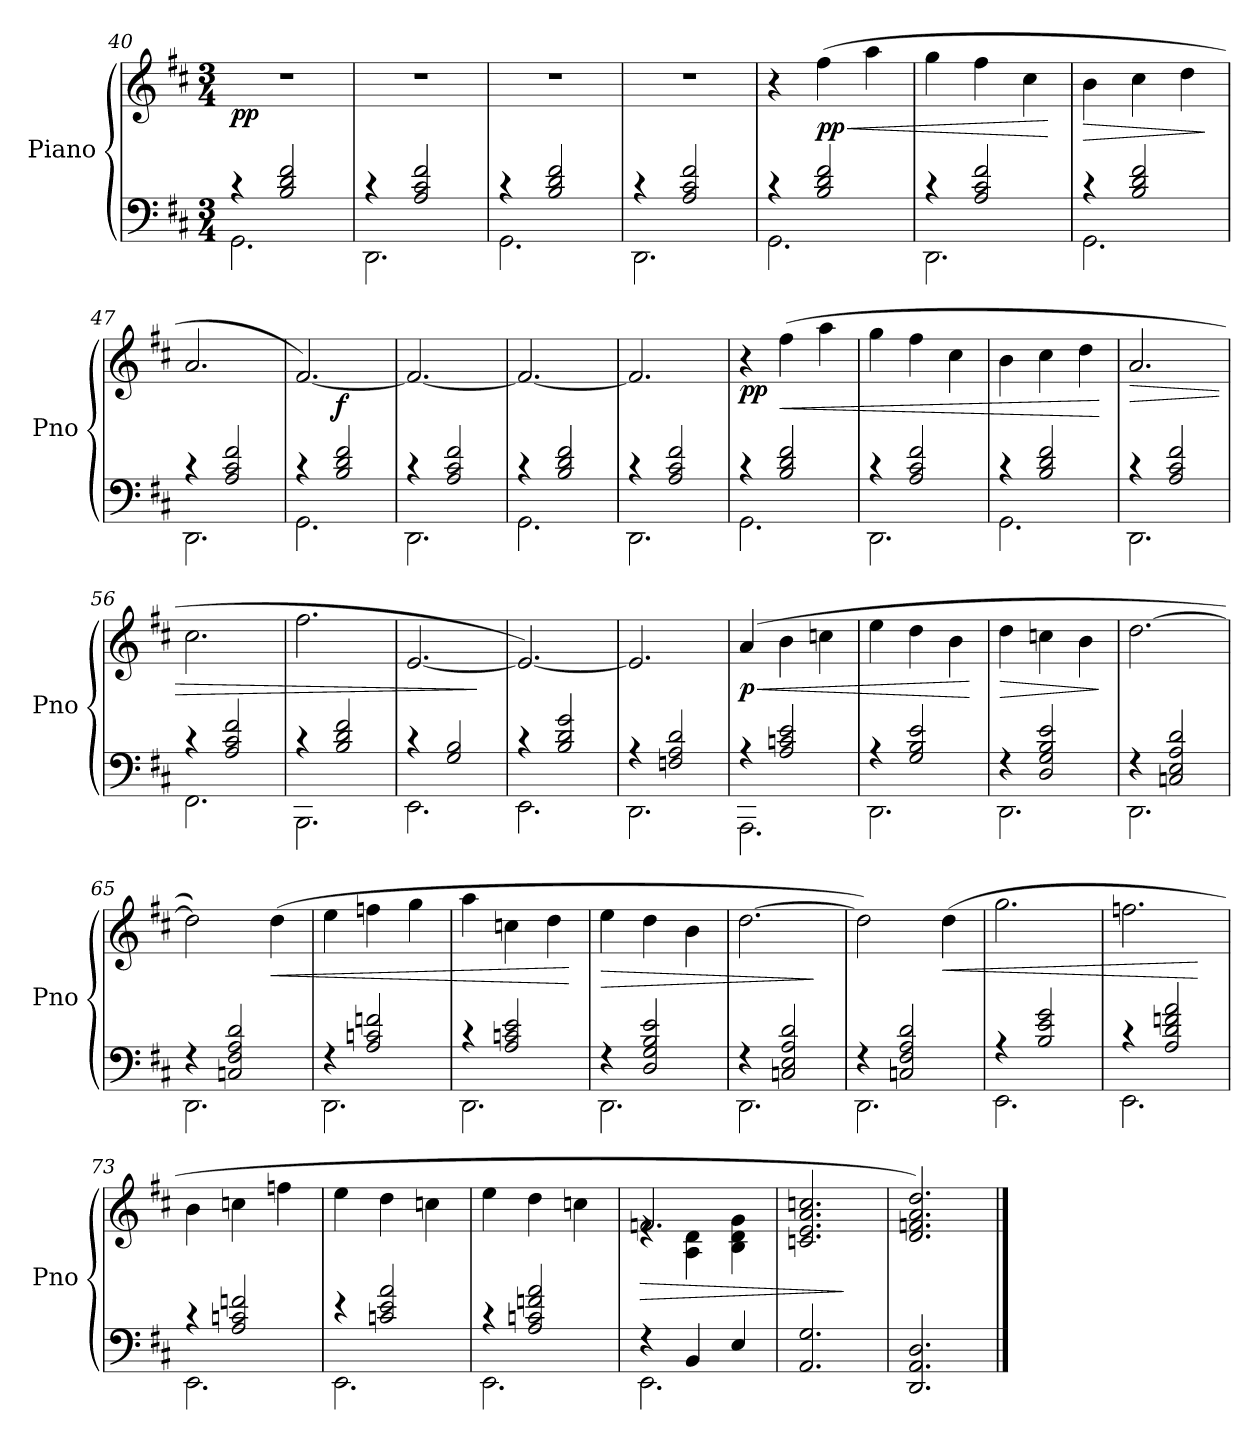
**kern	**kern	**dynam
*part1	*part1	*part1
*staff2	*staff1	*staff1/2
*I"Piano	*	*
*I'Pno	*	*
*clefF4	*clefG2	*
*k[f#c#]	*k[f#c#]	*
*M3/4	*M3/4	*
=40	=40	=40
*^	*	*
!	!	!	!LO:DY:b
4r	2.GG\	2.r	pp
2B/ 2d/ 2f#/	.	.	.
!!LO:LB:g=z
=41	=41	=41	=41
4r	2.DD\	2.r	.
2A/ 2c#/ 2f#/	.	.	.
=42	=42	=42	=42
4r	2.GG\	2.r	.
2B/ 2d/ 2f#/	.	.	.
=43	=43	=43	=43
4r	2.DD\	2.r	.
2A/ 2c#/ 2f#/	.	.	.
=44	=44	=44	=44
4r	2.GG\	4r	.
!	!	!	!LO:HP:b
!	!	!	!LO:DY:n=1:b
2B/ 2d/ 2f#/	.	(>4ff#\	< pp
.	.	4aa\	.
=45	=45	=45	=45
4r	2.DD\	4gg\	.
2A/ 2c#/ 2f#/	.	4ff#\	.
.	.	4cc#\	.
*v	*v	*	*
.	.	[
!!LO:LB:g=z
=46	=46	=46
*^	*	*
!	!	!	!LO:HP:b
4r	2.GG\	4b\	>
2B/ 2d/ 2f#/	.	4cc#\	.
.	.	4dd\	.
*v	*v	*	*
.	.	]
=47	=47	=47
*^	*	*
4r	2.DD\	2.a/	.
2A/ 2c#/ 2f#/	.	.	.
=48	=48	=48	=48
4r	2.GG\	[2.f#/)	.
!	!	!	!LO:DY:a=2
2B/ 2d/ 2f#/	.	.	f
=49	=49	=49	=49
4r	2.DD\	2.f#/_	.
2A/ 2c#/ 2f#/	.	.	.
=50	=50	=50	=50
4r	2.GG\	2.f#/_	.
2B/ 2d/ 2f#/	.	.	.
=51	=51	=51	=51
4r	2.DD\	2.f#/]	.
2A/ 2c#/ 2f#/	.	.	.
!!LO:LB:g=z
=52	=52	=52	=52
!	!	!	!LO:DY:b
4r	2.GG\	4r	pp
!	!	!	!LO:HP:b
2B/ 2d/ 2f#/	.	(>4ff#\	<
.	.	4aa\	.
=53	=53	=53	=53
4r	2.DD\	4gg\	.
2A/ 2c#/ 2f#/	.	4ff#\	.
.	.	4cc#\	.
=54	=54	=54	=54
4r	2.GG\	4b\	.
2B/ 2d/ 2f#/	.	4cc#\	.
.	.	4dd\	.
*v	*v	*	*
.	.	[
=55	=55	=55
*^	*	*
!	!	!	!LO:HP:b
4r	2.DD\	2.a/	>
2A/ 2c#/ 2f#/	.	.	.
=56	=56	=56	=56
4r	2.FF#\	2.cc#\	.
2A/ 2c#/ 2f#/	.	.	.
!!LO:LB:g=z
=57	=57	=57	=57
4r	2.BBB\	2.ff#\	.
2B/ 2d/ 2f#/	.	.	.
=58	=58	=58	=58
4r	2.EE\	[2.e/	.
2G/ 2B/	.	.	.
*v	*v	*	*
.	.	]
=59	=59	=59
*^	*	*
4r	2.EE\	2.e/_)	.
2B/ 2d/ 2g/	.	.	.
=60	=60	=60	=60
4r	2.DD\	2.e/]	.
2Fn/ 2A/ 2d/	.	.	.
=61	=61	=61	=61
!	!	!	!LO:HP:b
!	!	!	!LO:DY:n=1:b
4r	2.AAA\	(>4a/	< p
2A/ 2cn/ 2e/	.	4b\	.
.	.	4ccn\	.
=62	=62	=62	=62
4r	2.DD\	4ee\	.
2G/ 2B/ 2e/	.	4dd\	.
.	.	4b\	.
*v	*v	*	*
.	.	[
!!LO:LB:g=z
=63	=63	=63
*^	*	*
!	!	!	!LO:HP:b
4r	2.DD\	4dd\	>
2D/ 2G/ 2B/ 2e/	.	4ccn\	.
.	.	4b\	.
*v	*v	*	*
.	.	]
=64	=64	=64
*^	*	*
4r	2.DD\	[2.dd\	.
2Cn/ 2E/ 2A/ 2d/	.	.	.
=65	=65	=65	=65
4r	2.DD\	2dd\])	.
2Cn/ 2F#/ 2A/ 2d/	.	.	.
!	!	!	!LO:HP:b
.	.	(>4dd\	<
=66	=66	=66	=66
4r	2.DD\	4ee\	.
2A/ 2cn/ 2fn/	.	4ffn\	.
.	.	4gg\	.
=67	=67	=67	=67
4r	2.DD\	4aa\	.
2A/ 2cn/ 2e/	.	4ccn\	.
.	.	4dd\	.
*v	*v	*	*
.	.	[
!!LO:LB:g=z
=68	=68	=68
*^	*	*
!	!	!	!LO:HP:b
4r	2.DD\	4ee\	>
2D/ 2G/ 2B/ 2e/	.	4dd\	.
.	.	4b\	.
=69	=69	=69	=69
4r	2.DD\	[2.dd\	.
2Cn/ 2E/ 2A/ 2d/	.	.	.
*v	*v	*	*
.	.	]
=70	=70	=70
*^	*	*
4r	2.DD\	2dd\])	.
2Cn/ 2F#/ 2A/ 2d/	.	.	.
!	!	!	!LO:HP:b
.	.	(>4dd\	<
=71	=71	=71	=71
4r	2.EE\	2.gg\	.
2B/ 2e/ 2g/	.	.	.
=72	=72	=72	=72
4r	2.EE\	2.ffn\	.
2A/ 2d/ 2fn/ 2a/	.	.	.
*v	*v	*	*
.	.	[
=73	=73	=73
*^	*	*
4r	2.EE\	4b\	.
2A/ 2cn/ 2fn/	.	4ccn\	.
.	.	4ffn\	.
!!LO:LB:g=z
=74	=74	=74	=74
4r	2.EE\	4ee\	.
2cn/ 2e/ 2a/	.	4dd\	.
.	.	4ccn\	.
=75	=75	=75	=75
4r	2.EE\	4ee\	.
2A/ 2cn/ 2fn/ 2a/	.	4dd\	.
.	.	4ccn\	.
=76	=76	=76	=76
!	!	!	!LO:HP:b
*	*	*^	*
4r	2.EE\	2.fn/	4re	>
4BB/	.	.	4A\ 4d\	.
4E/	.	.	4B\ 4d\ 4g\	.
*v	*v	*	*	*
*	*v	*v	*
=77	=77	=77
2.AA/ 2.G/	2.cn/ 2.e/ 2.a/ 2.ccn/	.
.	.	]
=78	=78	=78
2.DD/ 2.AA/ 2.D/	2.d/ 2.fn/ 2.a/ 2.dd/)	.
==	==	==
*-	*-	*-
